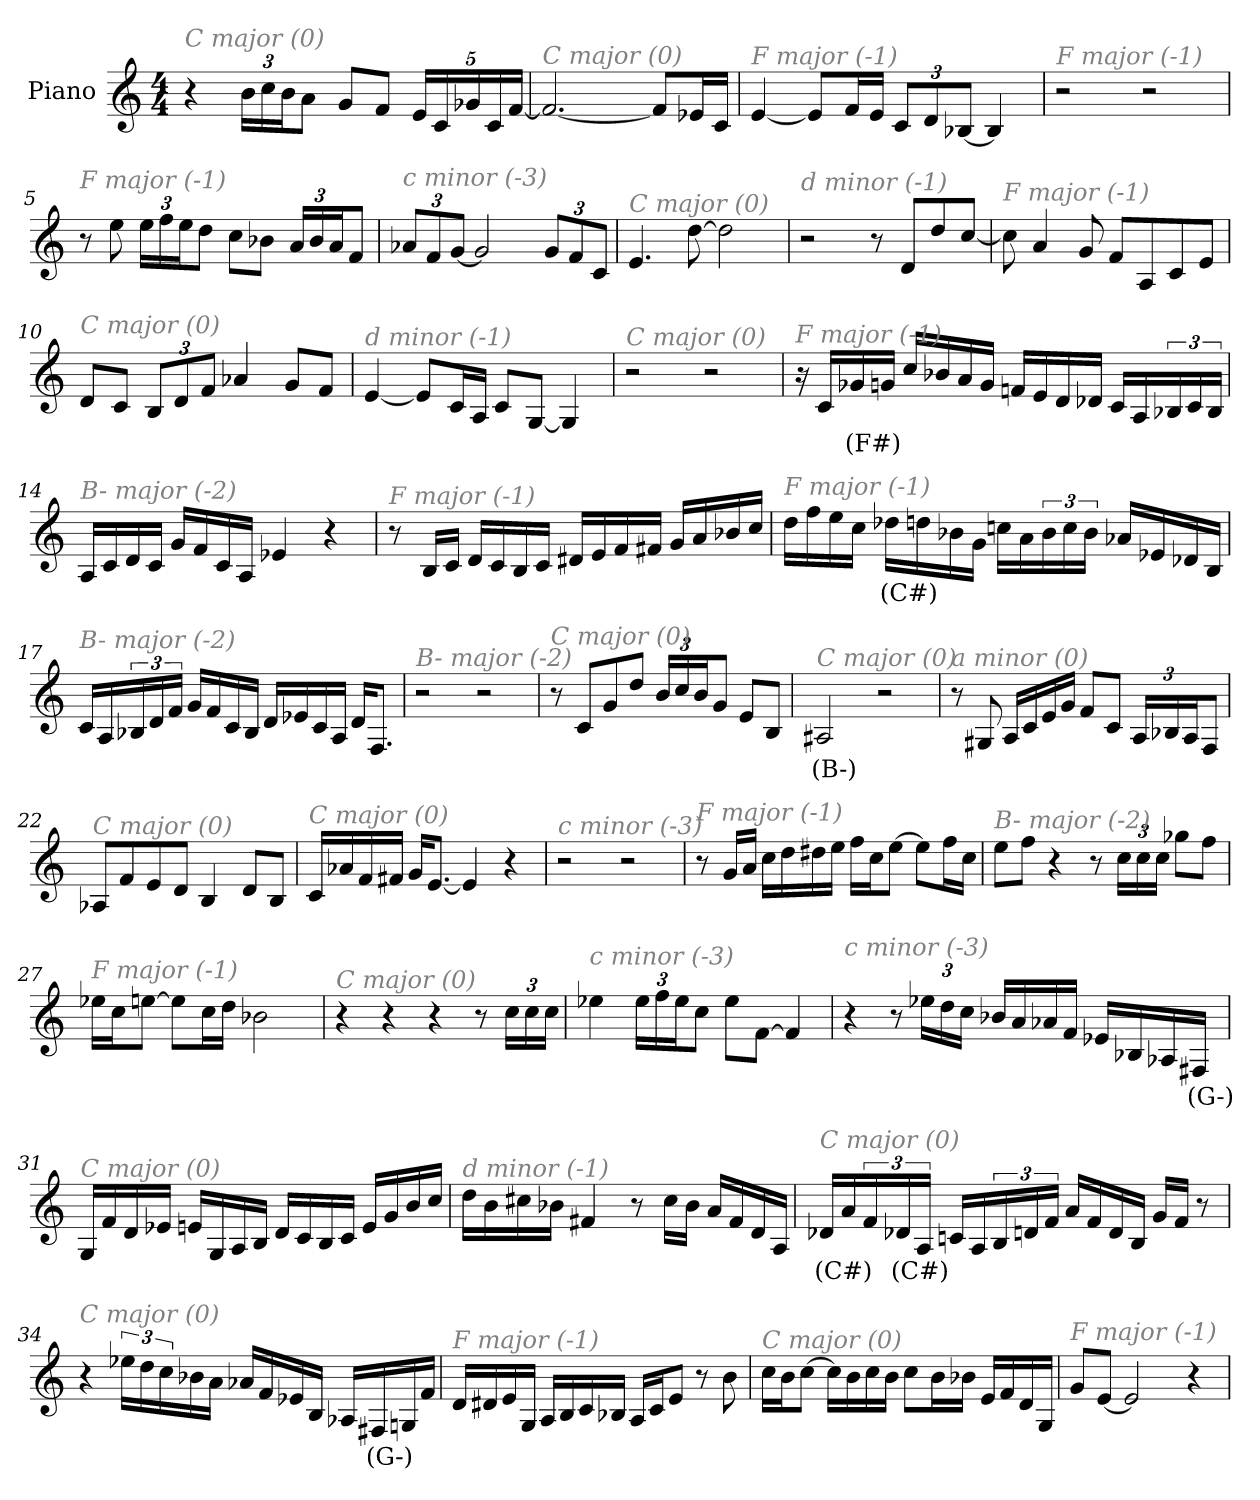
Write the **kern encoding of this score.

**kern	**text
*part1	*part1
*staff1	*staff1
*I"Piano	*
*I'Pno	*
*clefG2	*
*k[]	*
*M4/4	*
*MM132	*
=1	=1
!LO:TX:i:color=#808080:t=C major (0)	!
4r	.
*Xbrackettup	*
24b\LL	.
24cc\	.
24b\J	.
8a\J	.
8g/L	.
8f/J	.
20e/LL	.
20c/	.
20g-X/	.
20c/	.
[20f/JJ	.
=2	=2
!LO:TX:i:color=#808080:t=C major (0)	!
2.f/_	.
8f/L]	.
16e-X/L	.
16c/JJ	.
=3	=3
!LO:TX:i:color=#808080:t=F major (-1)	!
[4e/	.
8e/L]	.
16f/L	.
16e/JJ	.
12c/L	.
12d/	.
[12B-X/J	.
4B-/]	.
=4	=4
!LO:TX:i:color=#808080:t=F major (-1)	!
2r	.
2r	.
!!LO:LB:g=z
=5	=5
!LO:TX:i:color=#808080:t=F major (-1)	!
8r	.
8ee\	.
24ee\LL	.
24ff\	.
24ee\J	.
8dd\J	.
8cc\L	.
8b-X\J	.
24a/LL	.
24b-/	.
24a/J	.
8f/J	.
=6	=6
!LO:TX:i:color=#808080:t=c minor (-3)	!
12a-X/L	.
12f/	.
[12g/J	.
2g/]	.
12g/L	.
12f/	.
12c/J	.
=7	=7
!LO:TX:i:color=#808080:t=C major (0)	!
4.e/	.
[8dd\	.
2dd\]	.
=8	=8
!LO:TX:i:color=#808080:t=d minor (-1)	!
2r	.
8r	.
8d/L	.
8dd/	.
[8cc/J	.
=9	=9
!LO:TX:i:color=#808080:t=F major (-1)	!
8cc\]	.
4a/	.
8g/	.
8f/L	.
8A/	.
8c/	.
8e/J	.
!!LO:LB:g=z
=10	=10
!LO:TX:i:color=#808080:t=C major (0)	!
8d/L	.
8c/J	.
12B/L	.
12d/	.
12f/J	.
4a-X/	.
8g/L	.
8f/J	.
=11	=11
!LO:TX:i:color=#808080:t=d minor (-1)	!
[4e/	.
8e/L]	.
16c/L	.
16A/JJ	.
8c/L	.
[8G/J	.
4G/]	.
=12	=12
!LO:TX:i:color=#808080:t=C major (0)	!
2r	.
2r	.
=13	=13
!LO:TX:i:color=#808080:t=F major (-1)	!
16r	.
16c/LL	.
16g-Xi/	(F#)
16g/JJ	.
16cc/LL	.
16b-X/	.
16a/	.
16g/JJ	.
16fn/LL	.
16e/	.
16d/	.
16d-X/JJ	.
16c/LL	.
16A/	.
*brackettup	*
24B-X/	.
24c/	.
24B-/JJ	.
!!LO:LB:g=z
=14	=14
!LO:TX:i:color=#808080:t=B- major (-2)	!
16A/LL	.
16c/	.
16d/	.
16c/JJ	.
16g/LL	.
16f/	.
16c/	.
16A/JJ	.
4e-X/	.
4r	.
=15	=15
!LO:TX:i:color=#808080:t=F major (-1)	!
8r	.
16B/LL	.
16c/JJ	.
16d/LL	.
16c/	.
16B/	.
16c/JJ	.
16d#X/LL	.
16e/	.
16f/	.
16f#X/JJ	.
16g/LL	.
16a/	.
16b-X/	.
16cc/JJ	.
!!LO:LB:g=z
=16	=16
!LO:TX:i:color=#808080:t=F major (-1)	!
16dd\LL	.
16ff\	.
16ee\	.
16cc\JJ	.
16dd-Xi\LL	(C#)
16dd\	.
16b-X\	.
16g\JJ	.
16ccn\LL	.
16a\	.
24b-\	.
24cc\	.
24b-\JJ	.
16a-X/LL	.
16e-X/	.
16d-X/	.
16B/JJ	.
=17	=17
!LO:TX:i:color=#808080:t=B- major (-2)	!
16c/LL	.
16A/	.
24B-X/	.
24d/	.
24f/JJ	.
16g/LL	.
16f/	.
16c/	.
16B-/JJ	.
16d/LL	.
16e-X/	.
16c/	.
16A/JJ	.
16d/KL	.
8.F/J	.
=18	=18
!LO:TX:i:color=#808080:t=B- major (-2)	!
2r	.
2r	.
!!LO:LB:g=z
=19	=19
!LO:TX:i:color=#808080:t=C major (0)	!
8r	.
8c/L	.
8g/	.
8dd/J	.
*Xbrackettup	*
24b/LL	.
24cc/	.
24b/J	.
8g/J	.
8e/L	.
8B/J	.
=20	=20
!LO:TX:i:color=#808080:t=C major (0)	!
2A#Xj/	(B-)
2r	.
=21	=21
!LO:TX:i:color=#808080:t=a minor (0)	!
8r	.
8G#X/	.
16A/LL	.
16c/	.
16e/	.
16g/JJ	.
8f/L	.
8c/J	.
24A/LL	.
24B-X/	.
24A/J	.
8F/J	.
=22	=22
!LO:TX:i:color=#808080:t=C major (0)	!
8A-X/L	.
8f/	.
8e/	.
8d/J	.
4B/	.
8d/L	.
8B/J	.
!!LO:LB:g=z
=23	=23
!LO:TX:i:color=#808080:t=C major (0)	!
16c/LL	.
16a-X/	.
16f/	.
16f#X/JJ	.
16g/KL	.
[8.e/J	.
4e/]	.
4r	.
=24	=24
!LO:TX:i:color=#808080:t=c minor (-3)	!
2r	.
2r	.
=25	=25
!LO:TX:i:color=#808080:t=F major (-1)	!
8r	.
16g/LL	.
16a/JJ	.
16cc\LL	.
16dd\	.
16dd#X\	.
16ee\JJ	.
16ff\LL	.
16cc\J	.
[8ee\J	.
8ee\L]	.
16ff\L	.
16cc\JJ	.
=26	=26
!LO:TX:i:color=#808080:t=B- major (-2)	!
8ee\L	.
8ff\J	.
4r	.
8r	.
24cc\LL	.
24cc\	.
24cc\JJ	.
8gg-X\L	.
8ff\J	.
!!LO:LB:g=z
=27	=27
!LO:TX:i:color=#808080:t=F major (-1)	!
16ee-X\LL	.
16cc\J	.
[8een\J	.
8ee\L]	.
16cc\L	.
16dd\JJ	.
2b-X\	.
=28	=28
!LO:TX:i:color=#808080:t=C major (0)	!
4r	.
4r	.
4r	.
8r	.
24cc\LL	.
24cc\	.
24cc\JJ	.
=29	=29
!LO:TX:i:color=#808080:t=c minor (-3)	!
4ee-X\	.
24ee-\LL	.
24ff\	.
24ee-\J	.
8cc\J	.
8ee-\L	.
[8f\J	.
4f/]	.
!!LO:LB:g=z
=30	=30
!LO:TX:i:color=#808080:t=c minor (-3)	!
4r	.
8r	.
24ee-X\LL	.
24dd\	.
24cc\JJ	.
16b-X/LL	.
16a/	.
16a-X/	.
16f/JJ	.
16e-X/LL	.
16B-X/	.
16A-X/	.
16F#Xi/JJ	(G-)
=31	=31
!LO:TX:i:color=#808080:t=C major (0)	!
16G/LL	.
16f/	.
16d/	.
16e-X/JJ	.
16en/LL	.
16G/	.
16A/	.
16B/JJ	.
16d/LL	.
16c/	.
16B/	.
16c/JJ	.
16e/LL	.
16g/	.
16b/	.
16cc/JJ	.
!!LO:LB:g=z
=32	=32
!LO:TX:i:color=#808080:t=d minor (-1)	!
16dd\LL	.
16b\	.
16cc#X\	.
16b-X\JJ	.
4f#X/	.
8r	.
16cc#\LL	.
16b-\JJ	.
16a/LL	.
16f#/	.
16d/	.
16A/JJ	.
=33	=33
!LO:TX:i:color=#808080:t=C major (0)	!
16d-Xi/LL	(C#)
16a/	.
*brackettup	*
24f/	.
24d-Xi/	(C#)
24A/JJ	.
16cn/LL	.
16A/	.
24B/	.
24d/	.
24f/JJ	.
16a/LL	.
16f/	.
16d/	.
16B/JJ	.
16g/LL	.
16f/JJ	.
8r	.
!!LO:PB:g=z
=34	=34
!LO:TX:i:color=#808080:t=C major (0)	!
4r	.
24ee-X\LL	.
24dd\	.
24cc\	.
16b-X\	.
16a\JJ	.
16a-X/LL	.
16f/	.
16e-X/	.
16B/JJ	.
16A-X/LL	.
16F#Xi/	(G-)
16Gn/	.
16f/JJ	.
=35	=35
!LO:TX:i:color=#808080:t=F major (-1)	!
16d/LL	.
16d#X/	.
16e/	.
16G/JJ	.
16A/LL	.
16B/	.
16c/	.
16B-X/JJ	.
16A/LL	.
16c/J	.
8e/J	.
8r	.
8b\	.
!!LO:LB:g=z
=36	=36
!LO:TX:i:color=#808080:t=C major (0)	!
16cc\LL	.
16b\J	.
[8cc\J	.
16cc\LL]	.
16b\	.
16cc\	.
16b\JJ	.
8cc\L	.
16b\L	.
16b-X\JJ	.
16e/LL	.
16f/	.
16d/	.
16G/JJ	.
=37	=37
!LO:TX:i:color=#808080:t=F major (-1)	!
8g/L	.
[8e/J	.
2e/]	.
4r	.
=	=
*-	*-
